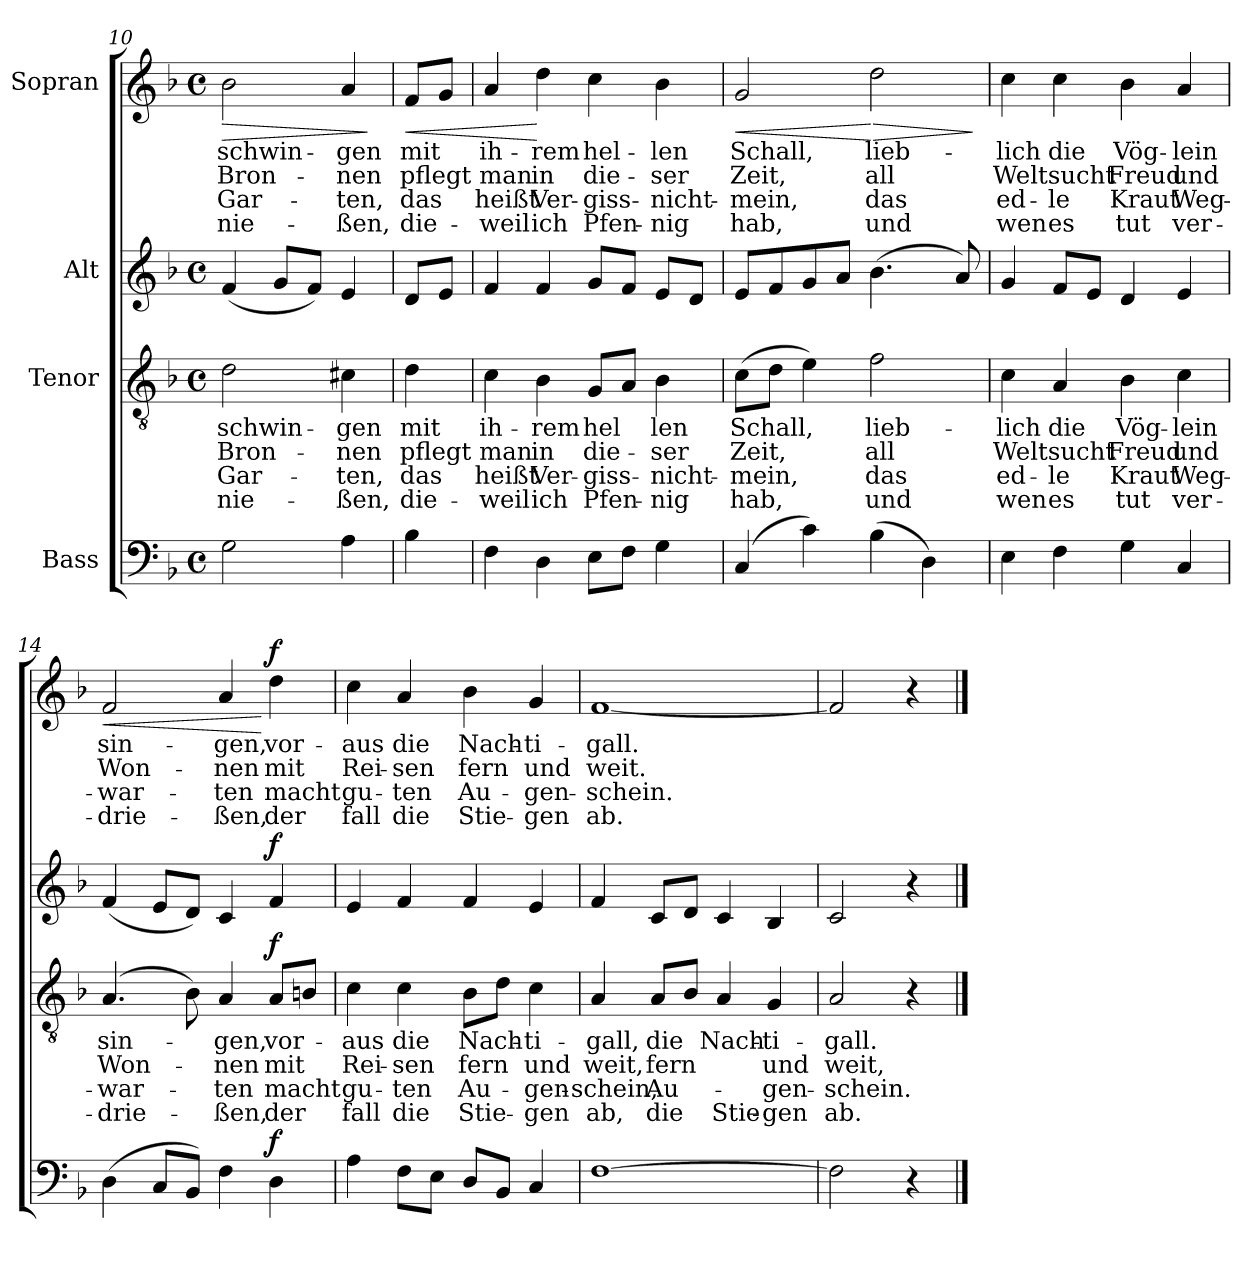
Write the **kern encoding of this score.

**kern	**dynam	**kern	**text	**text	**text	**text	**dynam	**kern	**dynam	**kern	**text	**text	**text	**text	**dynam
*part4	*part4	*part3	*part3	*part3	*part3	*part3	*part3	*part2	*part2	*part1	*part1	*part1	*part1	*part1	*part1
*staff4	*staff4	*staff3	*staff3	*staff3	*staff3	*staff3	*staff3	*staff2	*staff2	*staff1	*staff1	*staff1	*staff1	*staff1	*staff1
*I"Bass	*	*I"Tenor	*	*	*	*	*	*I"Alt	*	*I"Sopran	*	*	*	*	*
*clefF4	*	*clefGv2	*	*	*	*	*	*clefG2	*	*clefG2	*	*	*	*	*
*k[b-]	*	*k[b-]	*	*	*	*	*	*k[b-]	*	*k[b-]	*	*	*	*	*
*M4/4	*	*M4/4	*	*	*	*	*	*M4/4	*	*M4/4	*	*	*	*	*
*met(c)	*	*met(c)	*	*	*	*	*	*met(c)	*	*met(c)	*	*	*	*	*
=10	=10	=10	=10	=10	=10	=10	=10	=10	=10	=10	=10	=10	=10	=10	=10
!	!	!	!	!	!	!	!	!	!	!	!	!	!	!	!LO:HP:b
2G\	.	2d\	-schwin-	Bron-	Gar-	-nie-	.	(4f/	.	2b-\	-schwin-	Bron-	Gar-	-nie-	>
.	.	.	.	.	.	.	.	8g/L	.	.	.	.	.	.	.
.	.	.	.	.	.	.	.	8f/J)	.	.	.	.	.	.	.
4A\	.	4c#X\	-gen	-nen	-ten,	-ßen,	.	4e/	.	4a/	-gen	-nen	-ten,	-ßen,	.
.	.	.	.	.	.	.	.	.	.	.	.	.	.	.	]
!!LO:LB:g=z
=10X1	=10X1	=10X1	=10X1	=10X1	=10X1	=10X1	=10X1	=10X1	=10X1	=10X1	=10X1	=10X1	=10X1	=10X1	=10X1
!	!	!	!	!	!	!	!	!	!	!	!	!	!	!	!LO:HP:b
4B-\	.	4d\	mit	pflegt	das	die-	.	8d/L	.	8f/L	mit	pflegt	das	die-	<
.	.	.	.	.	.	.	.	8e/J	.	8g/J	.	.	.	.	.
=11	=11	=11	=11	=11	=11	=11	=11	=11	=11	=11	=11	=11	=11	=11	=11
4F\	.	4c\	ih-	man	heißt	-weil	.	4f/	.	4a/	ih-	man	heißt	-weil	.
4D\	.	4B-\	-rem	in	Ver-	ich	.	4f/	.	4dd\	-rem	in	Ver-	ich	[
8E\L	.	8G/L	-hel	die-	-giss-	Pfen-	.	8g/L	.	4cc\	hel-	die-	-giss-	Pfen-	.
8F\J	.	8A/J	.	.	.	.	.	8f/J	.	.	.	.	.	.	.
4G\	.	4B-\	len	-ser	-nicht-	-nig	.	8e/L	.	4b-\	-len	-ser	-nicht-	-nig	.
.	.	.	.	.	.	.	.	8d/J	.	.	.	.	.	.	.
=12	=12	=12	=12	=12	=12	=12	=12	=12	=12	=12	=12	=12	=12	=12	=12
!	!	!	!	!	!	!	!	!	!	!	!	!	!	!	!LO:HP:b
(4C/	.	(8c\L	Schall,	Zeit,	-mein,	hab,	.	8e/L	.	2g/	Schall,	Zeit,	-mein,	hab,	<
.	.	8d\J	.	.	.	.	.	8f/	.	.	.	.	.	.	.
4c\)	.	4e\)	.	.	.	.	.	8g/	.	.	.	.	.	.	.
.	.	.	.	.	.	.	.	8a/J	.	.	.	.	.	.	.
!	!	!	!	!	!	!	!	!	!	!	!	!	!	!	!LO:HP:n=1:b
(4B-\	.	2f\	lieb-	all	das	und	.	(4.b-\	.	2dd\	lieb-	all	das	und	[ >
4D\)	.	.	.	.	.	.	.	.	.	.	.	.	.	.	.
.	.	.	.	.	.	.	.	8a/)	.	.	.	.	.	.	.
.	.	.	.	.	.	.	.	.	.	.	.	.	.	.	]
=13	=13	=13	=13	=13	=13	=13	=13	=13	=13	=13	=13	=13	=13	=13	=13
4E\	.	4c\	-lich	Welt	ed-	wen	.	4g/	.	4cc\	-lich	Welt	ed-	wen	.
4F\	.	4A/	die	sucht	-le	es	.	8f/L	.	4cc\	die	sucht	-le	es	.
.	.	.	.	.	.	.	.	8e/J	.	.	.	.	.	.	.
4G\	.	4B-\	Vög-	Freud	Kraut	tut	.	4d/	.	4b-\	Vög-	Freud	Kraut	tut	.
4C/	.	4c\	-lein	und	Weg-	ver-	.	4e/	.	4a/	-lein	und	Weg-	ver-	.
!!LO:LB:g=z
=14	=14	=14	=14	=14	=14	=14	=14	=14	=14	=14	=14	=14	=14	=14	=14
!	!	!	!	!	!	!	!	!	!	!	!	!	!	!	!LO:HP:b
(4D\	.	(4.A/	sin-	Won-	-war-	-drie-	.	(4f/	.	2f/	sin-	Won-	-war-	-drie-	<
8C/L	.	.	.	.	.	.	.	8e/L	.	.	.	.	.	.	.
8BB-/J)	.	8B-\)	.	.	.	.	.	8d/J)	.	.	.	.	.	.	.
4F\	.	4A/	-gen,	-nen	-ten	-ßen,	.	4c/	.	4a/	-gen,	-nen	-ten	-ßen,	.
!	!LO:DY:a	!	!	!	!	!	!LO:DY:a	!	!LO:DY:a	!	!	!	!	!	!LO:DY:n=1:a
4D\	f	8A/L	vor-	mit	macht	der	f	4f/	f	4dd\	vor-	mit	macht	der	[ f
.	.	8Bn/J	.	.	.	.	.	.	.	.	.	.	.	.	.
=15	=15	=15	=15	=15	=15	=15	=15	=15	=15	=15	=15	=15	=15	=15	=15
4A\	.	4c\	-aus	Rei-	gu-	fall	.	4e/	.	4cc\	-aus	Rei-	gu-	fall	.
8F\L	.	4c\	die	-sen	-ten	die	.	4f/	.	4a/	die	-sen	-ten	die	.
8E\J	.	.	.	.	.	.	.	.	.	.	.	.	.	.	.
8D/L	.	8B-\L	Nach-	fern	Au-	Stie-	.	4f/	.	4b-\	Nach-	fern	Au-	Stie-	.
8BB-/J	.	8d\J	.	.	.	.	.	.	.	.	.	.	.	.	.
4C/	.	4c\	-ti-	und	-gen-	-gen	.	4e/	.	4g/	-ti-	und	-gen-	-gen	.
=16	=16	=16	=16	=16	=16	=16	=16	=16	=16	=16	=16	=16	=16	=16	=16
[1F	.	4A/	-gall,	weit,	-schein,	ab,	.	4f/	.	[1f	-gall.	weit.	-schein.	ab.	.
.	.	8A/L	die	fern	Au-	die	.	8c/L	.	.	.	.	.	.	.
.	.	8B-/J	.	.	.	.	.	8d/J	.	.	.	.	.	.	.
.	.	4A/	Nach-	.	.	Stie-	.	4c/	.	.	.	.	.	.	.
.	.	4G/	-ti-	und	-gen-	-gen	.	4B-/	.	.	.	.	.	.	.
=17	=17	=17	=17	=17	=17	=17	=17	=17	=17	=17	=17	=17	=17	=17	=17
2F\]	.	2A/	-gall.	weit,	-schein.	ab.	.	2c/	.	2f/]	.	.	.	.	.
4r	.	4r	.	.	.	.	.	4r	.	4r	.	.	.	.	.
==	==	==	==	==	==	==	==	==	==	==	==	==	==	==	==
*-	*-	*-	*-	*-	*-	*-	*-	*-	*-	*-	*-	*-	*-	*-	*-
